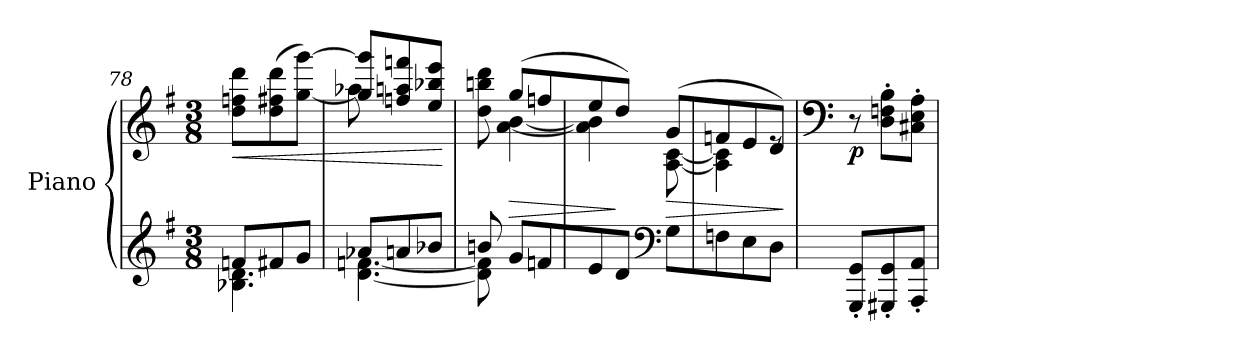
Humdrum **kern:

**kern	**kern	**dynam
*part1	*part1	*part1
*staff2	*staff1	*staff1/2
*I"Piano	*	*
*I'Pno.	*	*
*clefG2	*clefG2	*
*k[f#]	*k[f#]	*
*M3/8	*M3/8	*
=78	=78	=78
*^	*	*
!	!	!	!LO:HP:b
8fn/L	4.B-X\ 4.d\	8dd\ 8ffn\ 8ddd\L	<
8f#X/	.	(>8dd\ 8ff#X\ 8ddd\	.
8g/J	.	[8gg\ [8ggg\J)	.
=79	=79	=79	=79
*	*	*^	*
8a-X/L	[4.d\ [4.fn\	8gg/] 8ggg/]L	8aa-X\	.
8an/	.	8ffn/ 8aan/ 8fffn/	4ryy	.
8b-X/J	.	8ee/ 8bb-X/ 8eee/J	.	.
*v	*v	*	*	*
*	*v	*v	*
.	.	[
!!LO:LB:g=z
=80	=80	=80
*^	*^	*
8bn/	8d\] 8f\]	8dd\ 8bbn\ 8ddd\	8ryy	.
!	!	!	!	!LO:HP:b
8g/L	4ryy	(>8gg/L	[4a\ [4b\	>
8fn/	.	8ffn/	.	.
*v	*v	*	*	*
=81	=81	=81	=81
8e/	8ee/	4a\] 4b\]	.
8d/J	8dd/J)	.	]
*clefF4	*	*	*
!	!	!	!LO:HP:b
8G\L	(>8g/L	[8A\ [8c\	>
=82	=82	=82	=82
8Fn\	8fn/	4A\] 4c\]	.
8E\	8e/	.	.
8D\J	8d/J)	8re	.
*	*v	*v	*
.	.	]
=83	=83	=83
*	*clefF4	*
!	!	!LO:DY:b
8GGG/' 8GG/'L	8r	p
8GGG#X/' 8GG/'	8D\' 8Fn\' 8B\'L	.
8AAA/' 8AA/'J	8C#X\' 8E\' 8A\'J	.
=	=	=
*-	*-	*-
